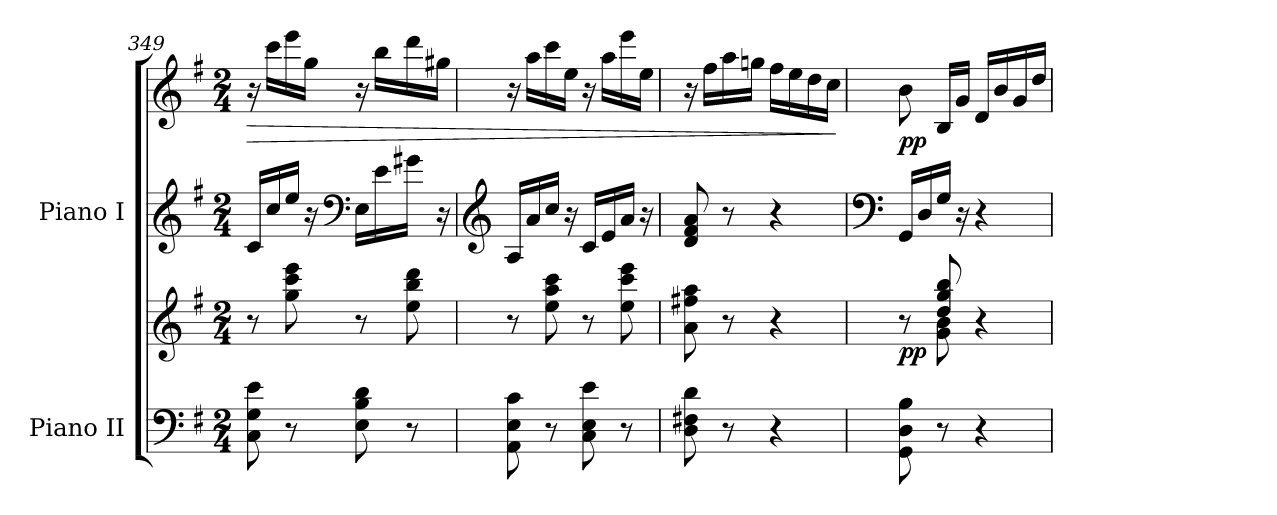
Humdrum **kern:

**kern	**kern	**dynam	**kern	**kern	**dynam
*part2	*part2	*part2	*part1	*part1	*part1
*staff4	*staff3	*staff3/4	*staff2	*staff1	*staff1/2
*I"Piano II	*	*	*I"Piano I	*	*
*I'Pno. II	*	*	*I'Pno. I	*	*
*clefF4	*clefG2	*	*clefG2	*clefG2	*
*k[f#]	*k[f#]	*	*k[f#]	*k[f#]	*
*M2/4	*M2/4	*	*M2/4	*M2/4	*
=349	=349	=349	=349	=349	=349
!	!	!	!	!	!LO:HP:b
8C!\ 8G!\ 8e!\	8r	.	16c/LL	16r	>
.	.	.	16cc/	16ccc\LL	.
8r	8gg!\ 8ccc!\ 8eee!\	.	16ee/JJ	16eee\	.
.	.	.	16r	16gg\JJ	.
*	*	*	*clefF4	*	*
8E!\ 8B!\ 8d!\	8r	.	16E\LL	16r	.
.	.	.	16e\	16bb\LL	.
8r	8ee!\ 8bb!\ 8ddd!\	.	16g#X\JJ	16ddd\	.
.	.	.	16r	16gg#X\JJ	.
=350	=350	=350	=350	=350	=350
*	*	*	*clefG2	*	*
8AA!\ 8E!\ 8c!\	8r	.	16A/LL	16r	.
.	.	.	16a/	16aa\LL	.
8r	8ee!\ 8aa!\ 8ccc!\	.	16cc/JJ	16ccc\	.
.	.	.	16r	16ee\JJ	.
8C!\ 8E!\ 8e!\	8r	.	16c/LL	16r	.
.	.	.	16e/	16aa\LL	.
8r	8ee!\ 8ccc!\ 8eee!\	.	16a/JJ	16eee\	.
.	.	.	16r	16ee\JJ	.
=351	=351	=351	=351	=351	=351
8D!\ 8F#X!\ 8d!\	8a!\ 8ff#X!\ 8aa!\	.	8d/ 8f#/ 8a/	16r	.
.	.	.	.	16ff#\LL	.
8r	8r	.	8r	16aa\	.
.	.	.	.	16ggn\JJ	.
4r	4r	.	4r	16ff#\LL	.
.	.	.	.	16ee\	.
.	.	.	.	16dd\	.
.	.	.	.	16cc\JJ	.
.	.	.	.	.	]
!!LO:LB:g=z
=352	=352	=352	=352	=352	=352
*	*	*	*clefF4	*	*
*	*^	*	*	*	*
!	!	!	!LO:DY:b	!	!	!LO:DY:b
8GG!\ 8D!\ 8B!\	8r	8ryy	pp	16GG/LL	8b\	pp
.	.	.	.	16D/	.	.
8r	8dd!/ 8gg!/ 8bb!/	8g!\ 8b!\	.	16G/JJ	16B/LL	.
.	.	.	.	16r	16g/JJ	.
4r	4r	4ryy	.	4r	16d/LL	.
.	.	.	.	.	16b/	.
.	.	.	.	.	16g/	.
.	.	.	.	.	16dd/JJ	.
*	*v	*v	*	*	*	*
=	=	=	=	=	=
*-	*-	*-	*-	*-	*-
